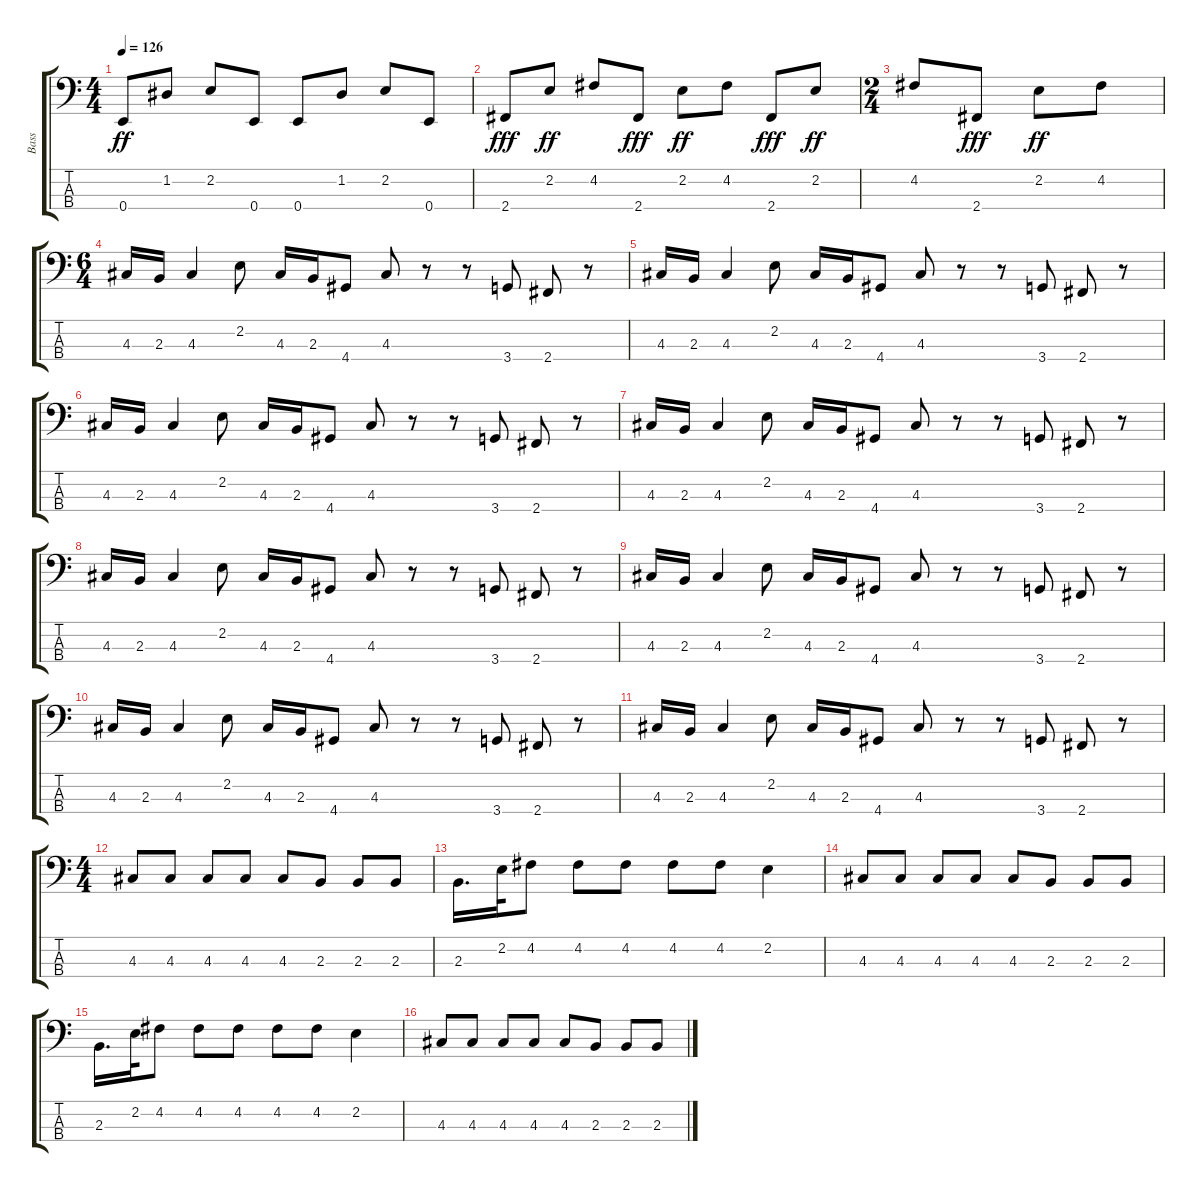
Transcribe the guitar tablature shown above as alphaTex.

\track ("Bass" "Bass") {instrument electricbassfinger}
\staff {score tabs}
\tuning (G2 D2 A1 E1) {hide}
\ts (4 4)
\tempo 126
\clef f4
\ks c
0.4.8{dy ff} 1.2.8 2.2.8 0.4.8 0.4.8 1.2.8 2.2.8 0.4.8 |
2.4.8{dy fff} 2.2.8{dy ff} 4.2.8 2.4.8{dy fff} 2.2.8{dy ff} 4.2.8 2.4.8{dy fff} 2.2.8{dy ff} |
\ts (2 4)
4.2.8 2.4.8{dy fff} 2.2.8{dy ff} 4.2.8 |
\ts (6 4)
4.3.16 2.3.16 4.3.4 2.2.8 4.3.16 2.3.16 4.4.8 4.3.8 r.8 r.8 3.4.8 2.4.8 r.8 |
4.3.16 2.3.16 4.3.4 2.2.8 4.3.16 2.3.16 4.4.8 4.3.8 r.8 r.8 3.4.8 2.4.8 r.8 |
4.3.16 2.3.16 4.3.4 2.2.8 4.3.16 2.3.16 4.4.8 4.3.8 r.8 r.8 3.4.8 2.4.8 r.8 |
4.3.16 2.3.16 4.3.4 2.2.8 4.3.16 2.3.16 4.4.8 4.3.8 r.8 r.8 3.4.8 2.4.8 r.8 |
4.3.16 2.3.16 4.3.4 2.2.8 4.3.16 2.3.16 4.4.8 4.3.8 r.8 r.8 3.4.8 2.4.8 r.8 |
4.3.16 2.3.16 4.3.4 2.2.8 4.3.16 2.3.16 4.4.8 4.3.8 r.8 r.8 3.4.8 2.4.8 r.8 |
4.3.16 2.3.16 4.3.4 2.2.8 4.3.16 2.3.16 4.4.8 4.3.8 r.8 r.8 3.4.8 2.4.8 r.8 |
4.3.16 2.3.16 4.3.4 2.2.8 4.3.16 2.3.16 4.4.8 4.3.8 r.8 r.8 3.4.8 2.4.8 r.8 |
\ts (4 4)
4.3.8 4.3.8 4.3.8 4.3.8 4.3.8 2.3.8 2.3.8 2.3.8 |
2.3.16{d} 2.2.32 4.2.8 4.2.8 4.2.8 4.2.8 4.2.8 2.2.4 |
4.3.8 4.3.8 4.3.8 4.3.8 4.3.8 2.3.8 2.3.8 2.3.8 |
2.3.16{d} 2.2.32 4.2.8 4.2.8 4.2.8 4.2.8 4.2.8 2.2.4 |
4.3.8 4.3.8 4.3.8 4.3.8 4.3.8 2.3.8 2.3.8 2.3.8
